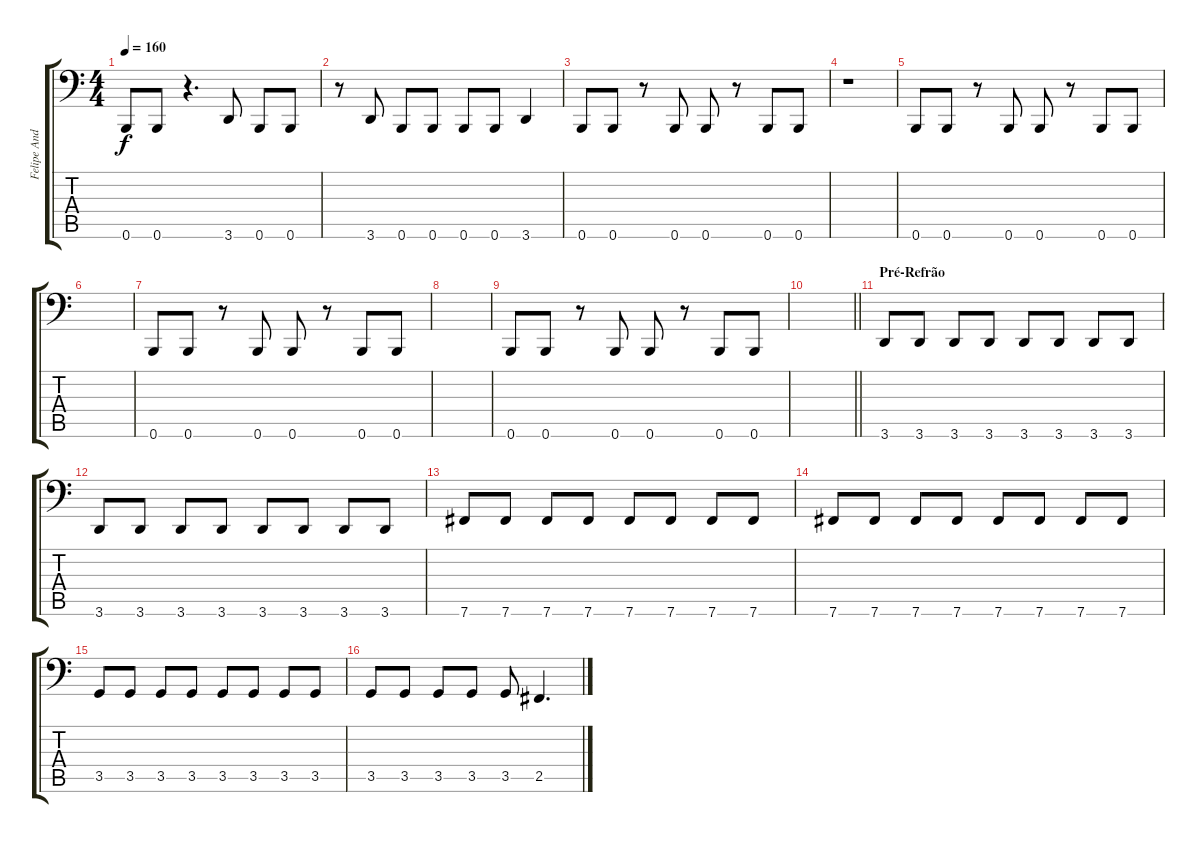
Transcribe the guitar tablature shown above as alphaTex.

\track ("Felipe Andreoli" "Felipe And") {instrument electricbassfinger}
\staff {score tabs}
\tuning (C3 G2 D2 A1 E1 B0) {hide}
\ts (4 4)
\tempo 160
\clef f4
\ks c
0.6.8{dy f} 0.6.8 r.4{d} 3.6.8 0.6.8 0.6.8 |
r.8 3.6.8 0.6.8 0.6.8 0.6.8 0.6.8 3.6.4 |
0.6.8 0.6.8 r.8 0.6.8 0.6.8 r.8 0.6.8 0.6.8 |
r.1 |
0.6.8 0.6.8 r.8 0.6.8 0.6.8 r.8 0.6.8 0.6.8 |
|
0.6.8 0.6.8 r.8 0.6.8 0.6.8 r.8 0.6.8 0.6.8 |
|
0.6.8 0.6.8 r.8 0.6.8 0.6.8 r.8 0.6.8 0.6.8 |
\barLineRight lightlight
|
\section ("" "Pré-Refrão")
3.6.8 3.6.8 3.6.8 3.6.8 3.6.8 3.6.8 3.6.8 3.6.8 |
3.6.8 3.6.8 3.6.8 3.6.8 3.6.8 3.6.8 3.6.8 3.6.8 |
7.6.8 7.6.8 7.6.8 7.6.8 7.6.8 7.6.8 7.6.8 7.6.8 |
7.6.8 7.6.8 7.6.8 7.6.8 7.6.8 7.6.8 7.6.8 7.6.8 |
3.5.8 3.5.8 3.5.8 3.5.8 3.5.8 3.5.8 3.5.8 3.5.8 |
3.5.8 3.5.8 3.5.8 3.5.8 3.5.8 2.5.4{d}
